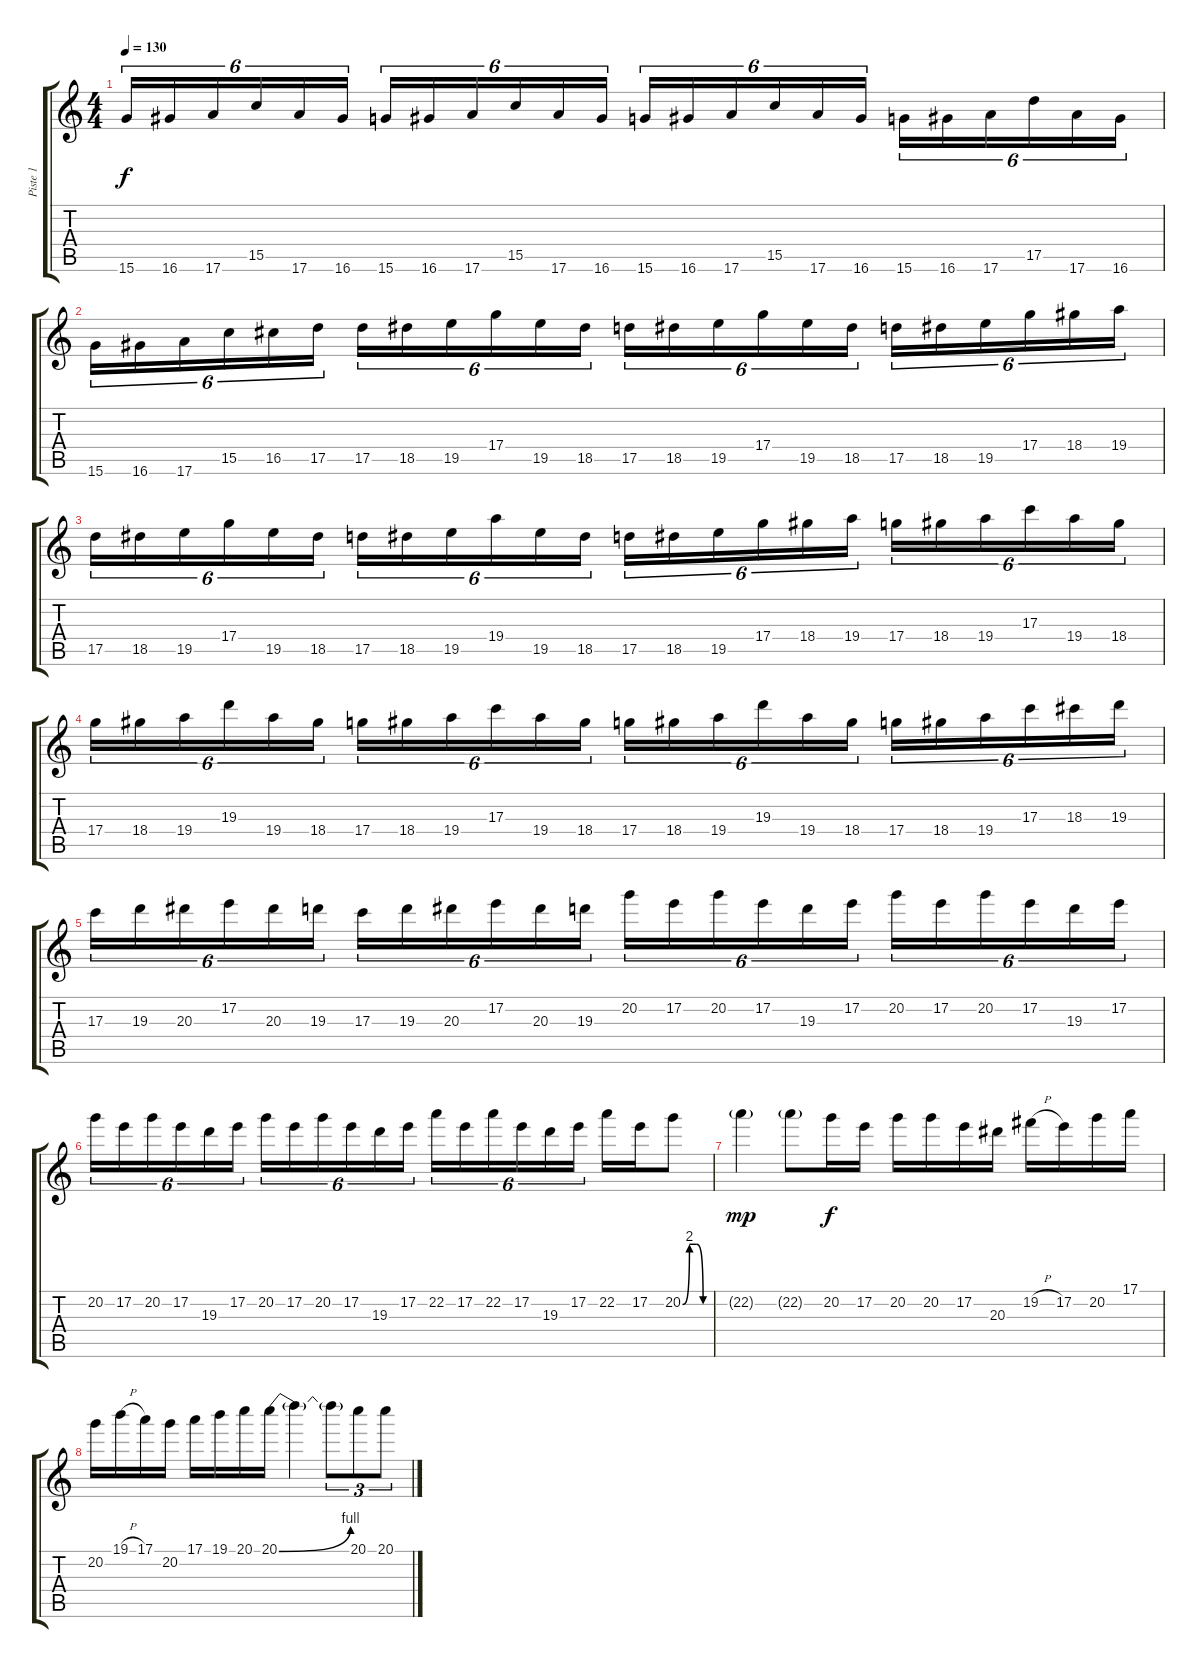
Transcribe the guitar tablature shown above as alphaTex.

\track ("Piste 1" "Piste 1") {instrument overdrivenguitar}
\staff {score tabs}
\tuning (E4 B3 G3 D3 A2 E2) {hide}
\ts (4 4)
\tempo 130
\clef g2
\ks c
15.6.16{tu (6 4) dy f} 16.6.16{tu (6 4)} 17.6.16{tu (6 4)} 15.5.16{tu (6 4)} 17.6.16{tu (6 4)} 16.6.16{tu (6 4)} 15.6.16{tu (6 4)} 16.6.16{tu (6 4)} 17.6.16{tu (6 4)} 15.5.16{tu (6 4)} 17.6.16{tu (6 4)} 16.6.16{tu (6 4)} 15.6.16{tu (6 4)} 16.6.16{tu (6 4)} 17.6.16{tu (6 4)} 15.5.16{tu (6 4)} 17.6.16{tu (6 4)} 16.6.16{tu (6 4)} 15.6.16{tu (6 4)} 16.6.16{tu (6 4)} 17.6.16{tu (6 4)} 17.5.16{tu (6 4)} 17.6.16{tu (6 4)} 16.6.16{tu (6 4)} |
15.6.16{tu (6 4)} 16.6.16{tu (6 4)} 17.6.16{tu (6 4)} 15.5.16{tu (6 4)} 16.5.16{tu (6 4)} 17.5.16{tu (6 4)} 17.5.16{tu (6 4)} 18.5.16{tu (6 4)} 19.5.16{tu (6 4)} 17.4.16{tu (6 4)} 19.5.16{tu (6 4)} 18.5.16{tu (6 4)} 17.5.16{tu (6 4)} 18.5.16{tu (6 4)} 19.5.16{tu (6 4)} 17.4.16{tu (6 4)} 19.5.16{tu (6 4)} 18.5.16{tu (6 4)} 17.5.16{tu (6 4)} 18.5.16{tu (6 4)} 19.5.16{tu (6 4)} 17.4.16{tu (6 4)} 18.4.16{tu (6 4)} 19.4.16{tu (6 4)} |
17.5.16{tu (6 4)} 18.5.16{tu (6 4)} 19.5.16{tu (6 4)} 17.4.16{tu (6 4)} 19.5.16{tu (6 4)} 18.5.16{tu (6 4)} 17.5.16{tu (6 4)} 18.5.16{tu (6 4)} 19.5.16{tu (6 4)} 19.4.16{tu (6 4)} 19.5.16{tu (6 4)} 18.5.16{tu (6 4)} 17.5.16{tu (6 4)} 18.5.16{tu (6 4)} 19.5.16{tu (6 4)} 17.4.16{tu (6 4)} 18.4.16{tu (6 4)} 19.4.16{tu (6 4)} 17.4.16{tu (6 4)} 18.4.16{tu (6 4)} 19.4.16{tu (6 4)} 17.3.16{tu (6 4)} 19.4.16{tu (6 4)} 18.4.16{tu (6 4)} |
17.4.16{tu (6 4)} 18.4.16{tu (6 4)} 19.4.16{tu (6 4)} 19.3.16{tu (6 4)} 19.4.16{tu (6 4)} 18.4.16{tu (6 4)} 17.4.16{tu (6 4)} 18.4.16{tu (6 4)} 19.4.16{tu (6 4)} 17.3.16{tu (6 4)} 19.4.16{tu (6 4)} 18.4.16{tu (6 4)} 17.4.16{tu (6 4)} 18.4.16{tu (6 4)} 19.4.16{tu (6 4)} 19.3.16{tu (6 4)} 19.4.16{tu (6 4)} 18.4.16{tu (6 4)} 17.4.16{tu (6 4)} 18.4.16{tu (6 4)} 19.4.16{tu (6 4)} 17.3.16{tu (6 4)} 18.3.16{tu (6 4)} 19.3.16{tu (6 4)} |
17.3.16{tu (6 4)} 19.3.16{tu (6 4)} 20.3.16{tu (6 4)} 17.2.16{tu (6 4)} 20.3.16{tu (6 4)} 19.3.16{tu (6 4)} 17.3.16{tu (6 4)} 19.3.16{tu (6 4)} 20.3.16{tu (6 4)} 17.2.16{tu (6 4)} 20.3.16{tu (6 4)} 19.3.16{tu (6 4)} 20.2.16{tu (6 4)} 17.2.16{tu (6 4)} 20.2.16{tu (6 4)} 17.2.16{tu (6 4)} 19.3.16{tu (6 4)} 17.2.16{tu (6 4)} 20.2.16{tu (6 4)} 17.2.16{tu (6 4)} 20.2.16{tu (6 4)} 17.2.16{tu (6 4)} 19.3.16{tu (6 4)} 17.2.16{tu (6 4)} |
20.2.16{tu (6 4)} 17.2.16{tu (6 4)} 20.2.16{tu (6 4)} 17.2.16{tu (6 4)} 19.3.16{tu (6 4)} 17.2.16{tu (6 4)} 20.2.16{tu (6 4)} 17.2.16{tu (6 4)} 20.2.16{tu (6 4)} 17.2.16{tu (6 4)} 19.3.16{tu (6 4)} 17.2.16{tu (6 4)} 22.2.16{tu (6 4)} 17.2.16{tu (6 4)} 22.2.16{tu (6 4)} 17.2.16{tu (6 4)} 19.3.16{tu (6 4)} 17.2.16{tu (6 4)} 22.2.16 17.2.16 20.2{be (custom 0 0 15 8 30 8 45 0 60 0)}.8 |
22.2{g}.4{dy mp} 22.2{g}.8 20.2.16{dy f} 17.2.16 20.2.16 20.2.16 17.2.16 20.3.16 19.2{h}.16 17.2.16 20.2.16 17.1.16 |
20.2.16 19.1{h}.16 17.1.16 20.2.16 17.1.16 19.1.16 20.1.16 20.1{be (bend 0 0 60 4)}.16 20.1{t}.4 20.1{t}.8{tu (3 2)} 20.1.8{tu (3 2)} 20.1.8{tu (3 2)}
